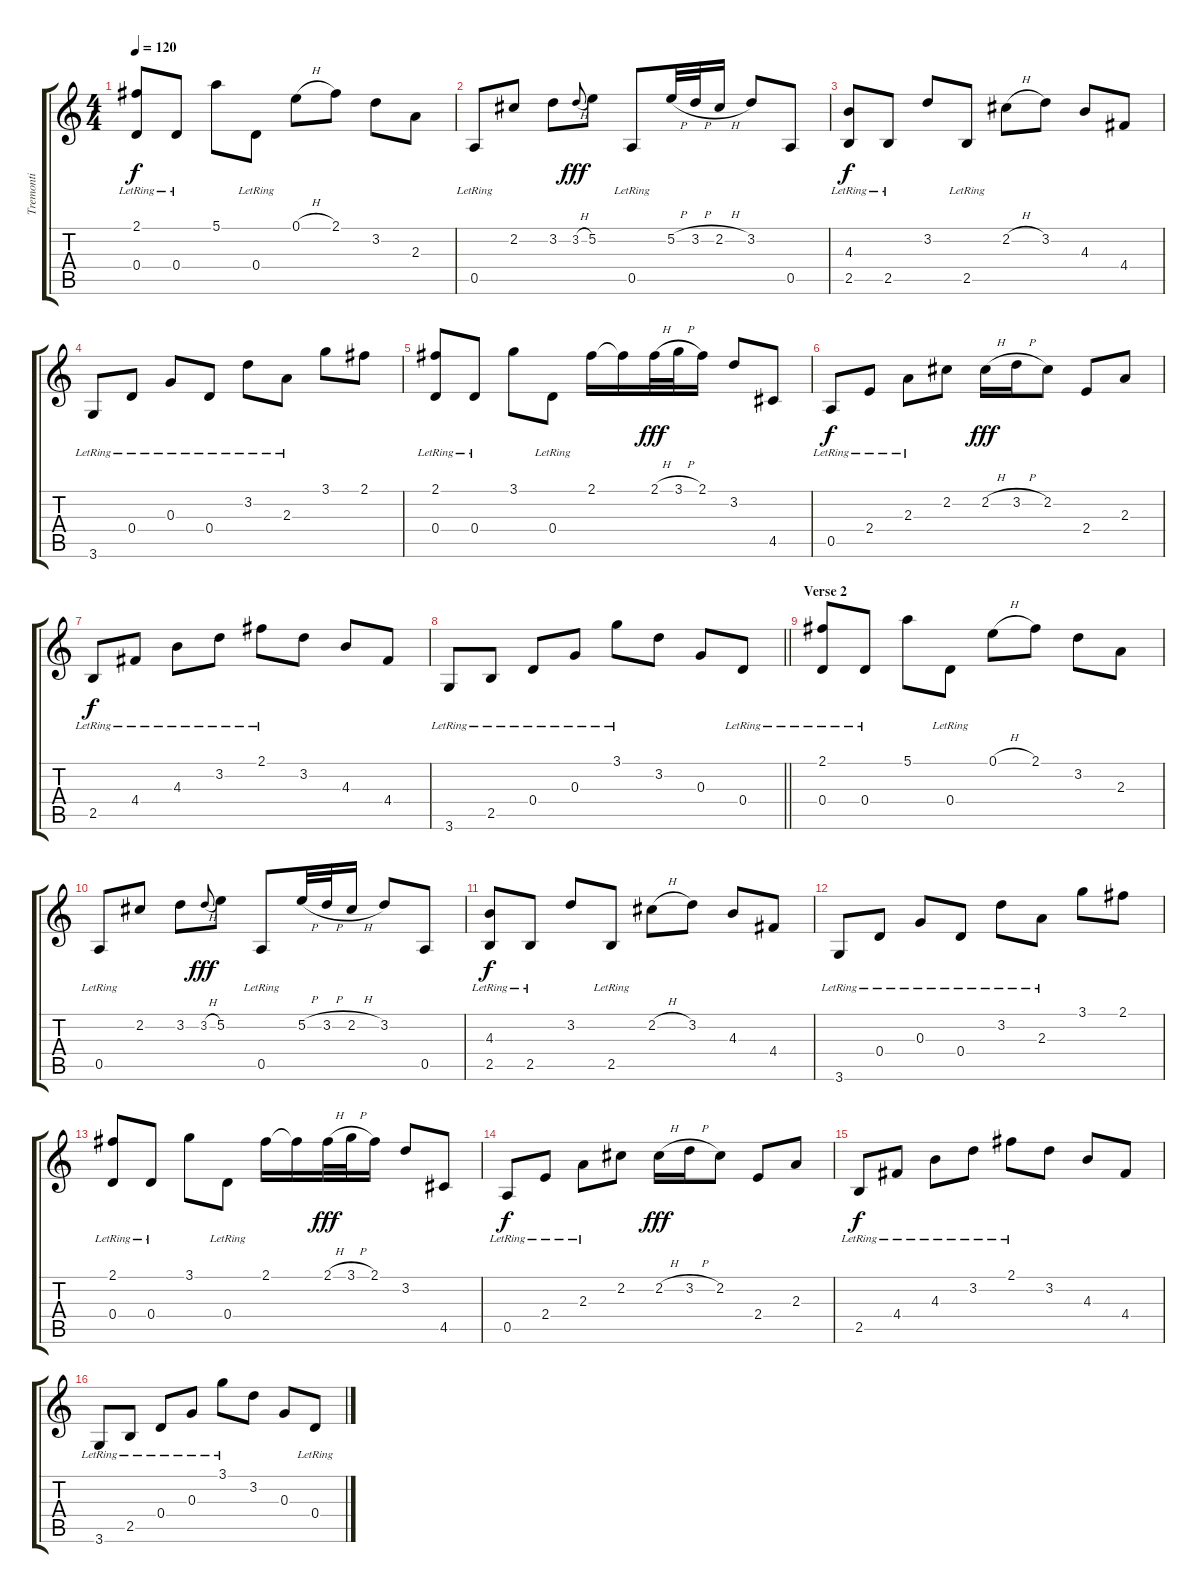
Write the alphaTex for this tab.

\track ("Tremonti" "Tremonti") {instrument electricguitarclean}
\staff {score tabs}
\tuning (E4 B3 G3 D3 A2 E2) {hide}
\ts (4 4)
\tempo 120
\clef g2
\ks c
(2.1 0.4{lr}).8{dy f volume 12} 0.4{lr}.8 5.1.8 0.4{lr}.8 0.1{h}.8 2.1.8 3.2.8 2.3.8 |
0.5{lr}.8 2.2.8 3.2.8 3.2{h}.8{gr onbeat dy fff} 5.2.8 0.5{lr}.8 5.2{h}.32 3.2{h}.32 2.2{h}.16 3.2.8 0.5.8 |
(4.3 2.5{lr}).8{dy f} 2.5{lr}.8 3.2.8 2.5{lr}.8 2.2{h}.8 3.2.8 4.3.8 4.4.8 |
3.6{lr}.8 0.4{lr}.8 0.3{lr}.8 0.4{lr}.8 3.2{lr}.8 2.3{lr}.8 3.1.8 2.1.8 |
(2.1 0.4{lr}).8 0.4{lr}.8 3.1.8 0.4{lr}.8 2.1.16 2.1{t}.16 2.1{h}.32{dy fff} 3.1{h}.32 2.1.16 3.2.8 4.5.8 |
0.5{lr}.8{dy f} 2.4{lr}.8 2.3{lr}.8 2.2.8 2.2{h}.16{dy fff} 3.2{h}.16 2.2.8 2.4.8 2.3.8 |
2.5{lr}.8{dy f} 4.4{lr}.8 4.3{lr}.8 3.2{lr}.8 2.1{lr}.8 3.2.8 4.3.8 4.4.8 |
\barLineRight lightlight
3.6{lr}.8 2.5{lr}.8 0.4{lr}.8 0.3{lr}.8 3.1{lr}.8 3.2.8 0.3.8 0.4{lr}.8 |
\section ("" "Verse 2")
(2.1 0.4{lr}).8 0.4{lr}.8 5.1.8 0.4{lr}.8 0.1{h}.8 2.1.8 3.2.8 2.3.8 |
0.5{lr}.8 2.2.8 3.2.8 3.2{h}.8{gr onbeat dy fff} 5.2.8 0.5{lr}.8 5.2{h}.32 3.2{h}.32 2.2{h}.16 3.2.8 0.5.8 |
(4.3 2.5{lr}).8{dy f} 2.5{lr}.8 3.2.8 2.5{lr}.8 2.2{h}.8 3.2.8 4.3.8 4.4.8 |
3.6{lr}.8 0.4{lr}.8 0.3{lr}.8 0.4{lr}.8 3.2{lr}.8 2.3{lr}.8 3.1.8 2.1.8 |
(2.1 0.4{lr}).8 0.4{lr}.8 3.1.8 0.4{lr}.8 2.1.16 2.1{t}.16 2.1{h}.32{dy fff} 3.1{h}.32 2.1.16 3.2.8 4.5.8 |
0.5{lr}.8{dy f} 2.4{lr}.8 2.3{lr}.8 2.2.8 2.2{h}.16{dy fff} 3.2{h}.16 2.2.8 2.4.8 2.3.8 |
2.5{lr}.8{dy f} 4.4{lr}.8 4.3{lr}.8 3.2{lr}.8 2.1{lr}.8 3.2.8 4.3.8 4.4.8 |
3.6{lr}.8 2.5{lr}.8 0.4{lr}.8 0.3{lr}.8 3.1{lr}.8 3.2.8 0.3.8 0.4{lr}.8
